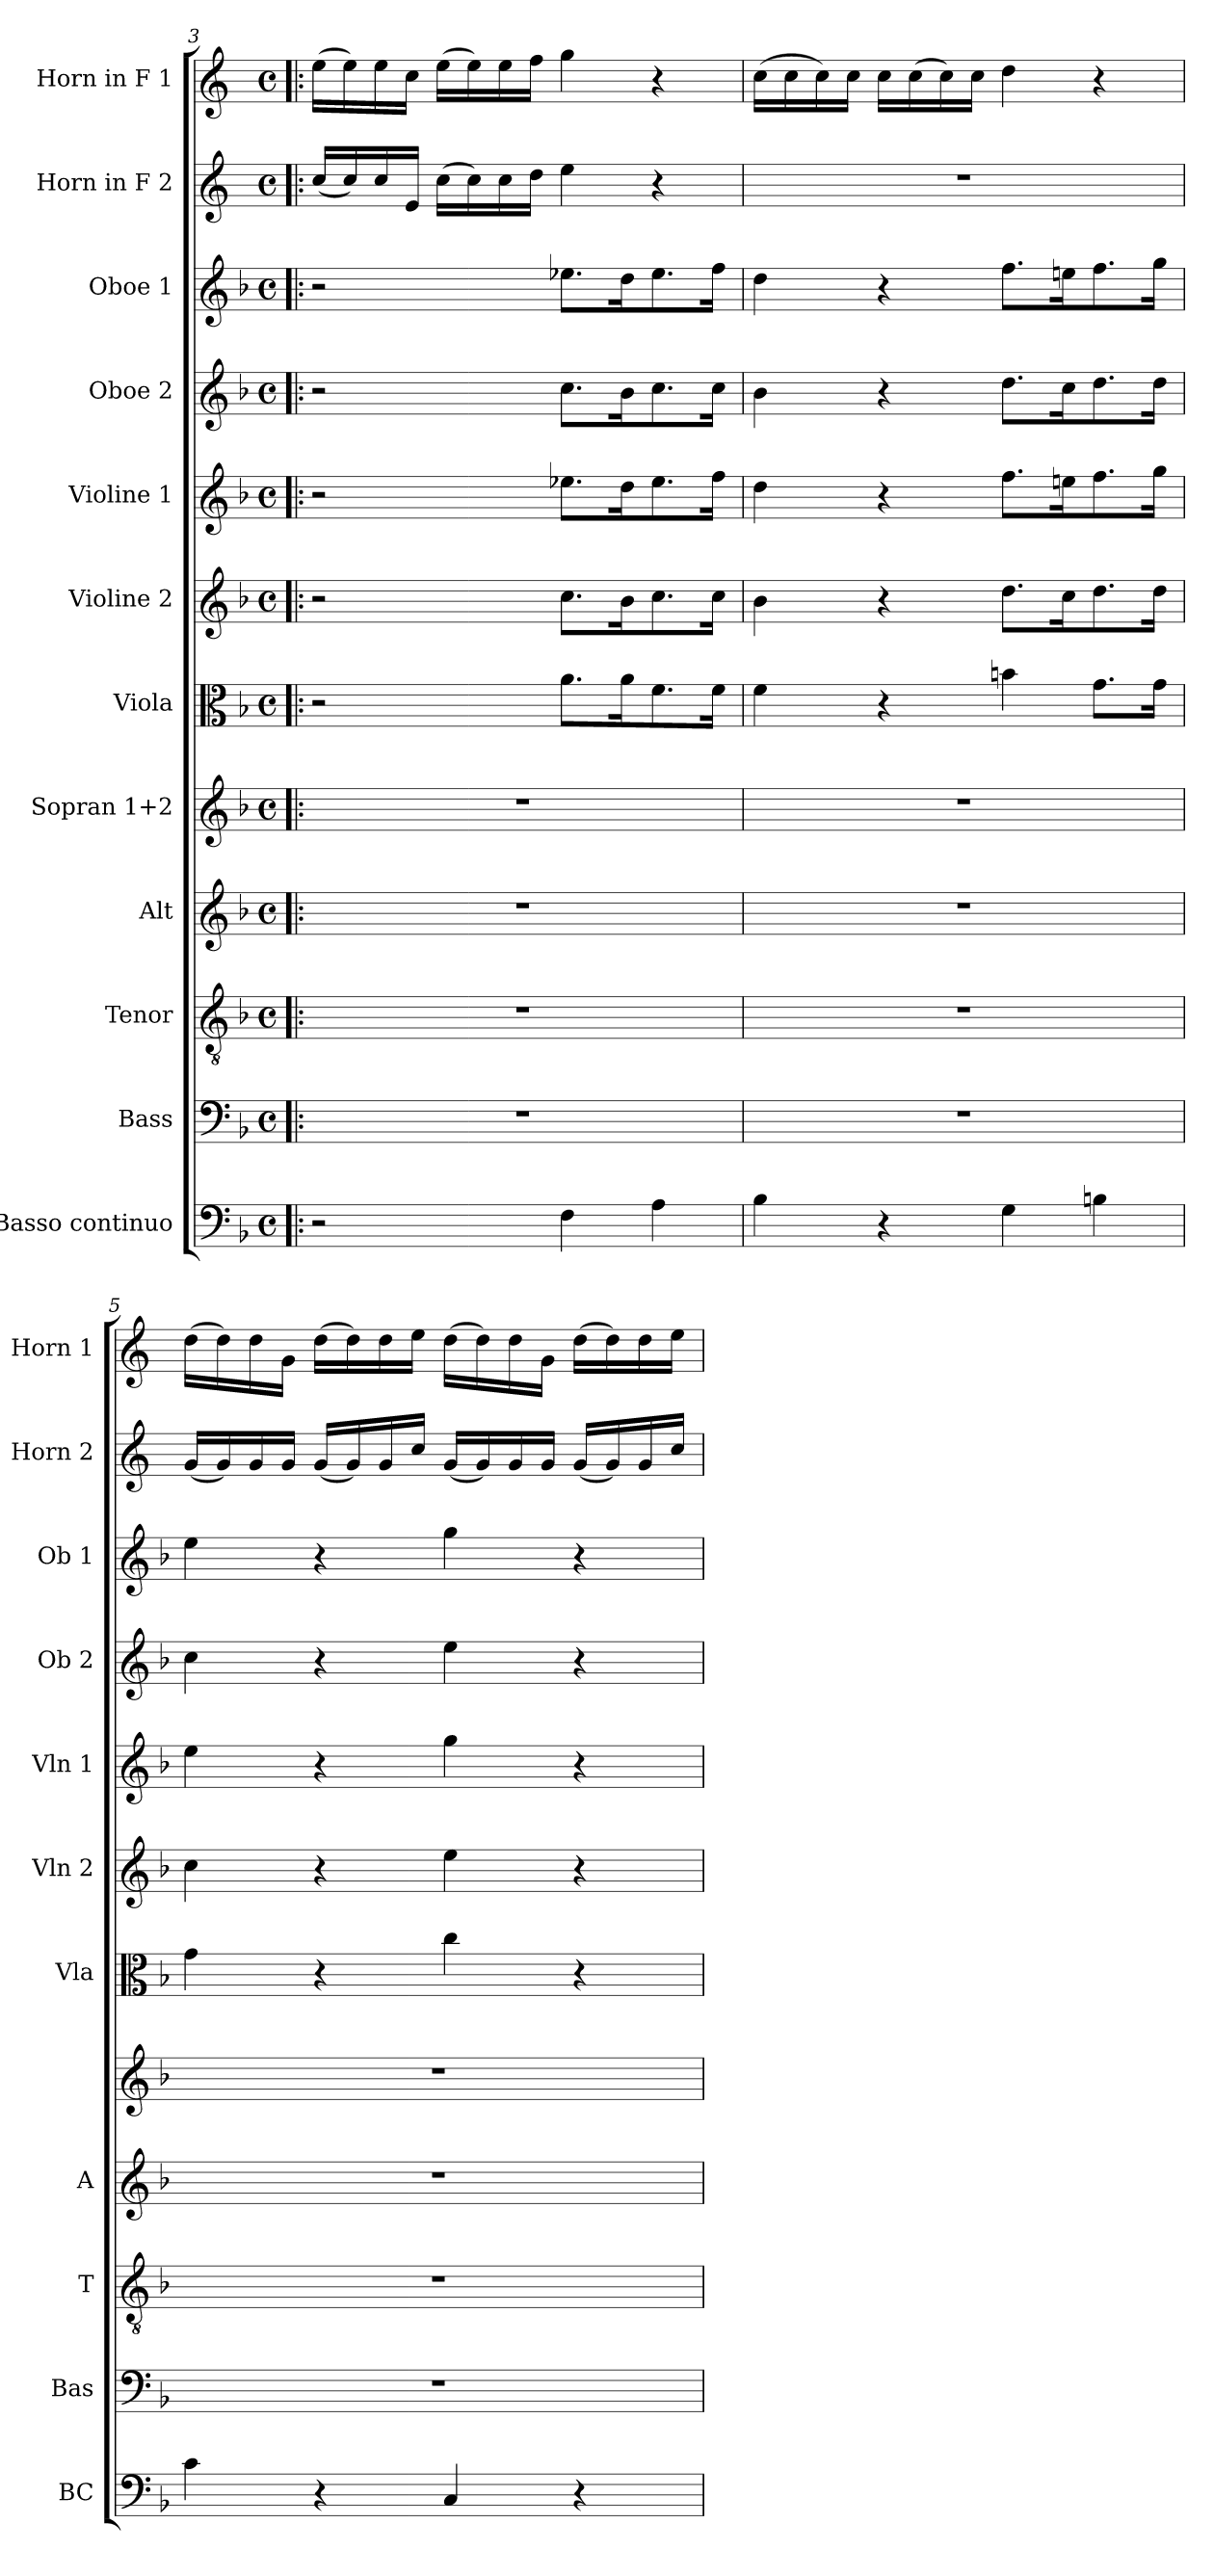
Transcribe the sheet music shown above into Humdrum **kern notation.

**kern	**kern	**kern	**kern	**kern	**kern	**kern	**kern	**kern	**kern	**kern	**kern
*part12	*part11	*part10	*part9	*part8	*part7	*part6	*part5	*part4	*part3	*part2	*part1
*staff12	*staff11	*staff10	*staff9	*staff8	*staff7	*staff6	*staff5	*staff4	*staff3	*staff2	*staff1
*I"Basso continuo	*I"Bass	*I"Tenor	*I"Alt	*I"Sopran 1+2	*I"Viola	*I"Violine 2	*I"Violine 1	*I"Oboe 2	*I"Oboe 1	*I"Horn in F 2	*I"Horn in F 1
*I'BC	*I'Bas	*I'T	*I'A	*	*I'Vla	*I'Vln 2	*I'Vln 1	*I'Ob 2	*I'Ob 1	*I'Horn 2	*I'Horn 1
*clefF4	*clefF4	*clefGv2	*clefG2	*clefG2	*clefC3	*clefG2	*clefG2	*clefG2	*clefG2	*clefG2	*clefG2
*ITrd7c12	*	*	*	*	*	*	*	*	*	*ITrd4c7	*ITrd4c7
*k[b-]	*k[b-]	*k[b-]	*k[b-]	*k[b-]	*k[b-]	*k[b-]	*k[b-]	*k[b-]	*k[b-]	*k[b-]	*k[b-]
*M4/4	*M4/4	*M4/4	*M4/4	*M4/4	*M4/4	*M4/4	*M4/4	*M4/4	*M4/4	*M4/4	*M4/4
*met(c)	*met(c)	*met(c)	*met(c)	*met(c)	*met(c)	*met(c)	*met(c)	*met(c)	*met(c)	*met(c)	*met(c)
=3!|:	=3!|:	=3!|:	=3!|:	=3!|:	=3!|:	=3!|:	=3!|:	=3!|:	=3!|:	=3!|:	=3!|:
2r	1r	1r	1r	1r	2r	2r	2r	2r	2r	(<16f/LL	(>16a\LL
.	.	.	.	.	.	.	.	.	.	16f/)	16a\)
.	.	.	.	.	.	.	.	.	.	16f/	16a\
.	.	.	.	.	.	.	.	.	.	16A/JJ	16f\JJ
.	.	.	.	.	.	.	.	.	.	(>16f\LL	(>16a\LL
.	.	.	.	.	.	.	.	.	.	16f\)	16a\)
.	.	.	.	.	.	.	.	.	.	16f\	16a\
.	.	.	.	.	.	.	.	.	.	16g\JJ	16b-\JJ
4FF\	.	.	.	.	8.a\L	8.cc\L	8.ee-X\L	8.cc\L	8.ee-X\L	4a\	4cc\
.	.	.	.	.	16a\K	16b-\K	16dd\K	16b-\K	16dd\K	.	.
4AA\	.	.	.	.	8.f\	8.cc\	8.ee-\	8.cc\	8.ee-\	4r	4r
.	.	.	.	.	16f\Jk	16cc\Jk	16ff\Jk	16cc\Jk	16ff\Jk	.	.
=4	=4	=4	=4	=4	=4	=4	=4	=4	=4	=4	=4
4BB-\	1r	1r	1r	1r	4f\	4b-\	4dd\	4b-\	4dd\	1r	(>16f\LL
.	.	.	.	.	.	.	.	.	.	.	16f\
.	.	.	.	.	.	.	.	.	.	.	16f\)
.	.	.	.	.	.	.	.	.	.	.	16f\JJ
4r	.	.	.	.	4r	4r	4r	4r	4r	.	16f\LL
.	.	.	.	.	.	.	.	.	.	.	(>16f\
.	.	.	.	.	.	.	.	.	.	.	16f\)
.	.	.	.	.	.	.	.	.	.	.	16f\JJ
4GG\	.	.	.	.	4bn\	8.dd\L	8.ff\L	8.dd\L	8.ff\L	.	4g\
.	.	.	.	.	.	16cc\K	16eeni\K	16cc\K	16eeni\K	.	.
4BBn\	.	.	.	.	8.g\L	8.dd\	8.ff\	8.dd\	8.ff\	.	4r
.	.	.	.	.	16g\Jk	16dd\Jk	16gg\Jk	16dd\Jk	16gg\Jk	.	.
=5	=5	=5	=5	=5	=5	=5	=5	=5	=5	=5	=5
4C\	1r	1r	1r	1r	4g\	4cc\	4ee\	4cc\	4ee\	(<16c/LL	(>16g\LL
.	.	.	.	.	.	.	.	.	.	16c/)	16g\)
.	.	.	.	.	.	.	.	.	.	16c/	16g\
.	.	.	.	.	.	.	.	.	.	16c/JJ	16c\JJ
4r	.	.	.	.	4r	4r	4r	4r	4r	(<16c/LL	(>16g\LL
.	.	.	.	.	.	.	.	.	.	16c/)	16g\)
.	.	.	.	.	.	.	.	.	.	16c/	16g\
.	.	.	.	.	.	.	.	.	.	16f/JJ	16a\JJ
4CC/	.	.	.	.	4cc\	4ee\	4gg\	4ee\	4gg\	(<16c/LL	(>16g\LL
.	.	.	.	.	.	.	.	.	.	16c/)	16g\)
.	.	.	.	.	.	.	.	.	.	16c/	16g\
.	.	.	.	.	.	.	.	.	.	16c/JJ	16c\JJ
4r	.	.	.	.	4r	4r	4r	4r	4r	(<16c/LL	(>16g\LL
.	.	.	.	.	.	.	.	.	.	16c/)	16g\)
.	.	.	.	.	.	.	.	.	.	16c/	16g\
.	.	.	.	.	.	.	.	.	.	16f/JJ	16a\JJ
=	=	=	=	=	=	=	=	=	=	=	=
*-	*-	*-	*-	*-	*-	*-	*-	*-	*-	*-	*-
